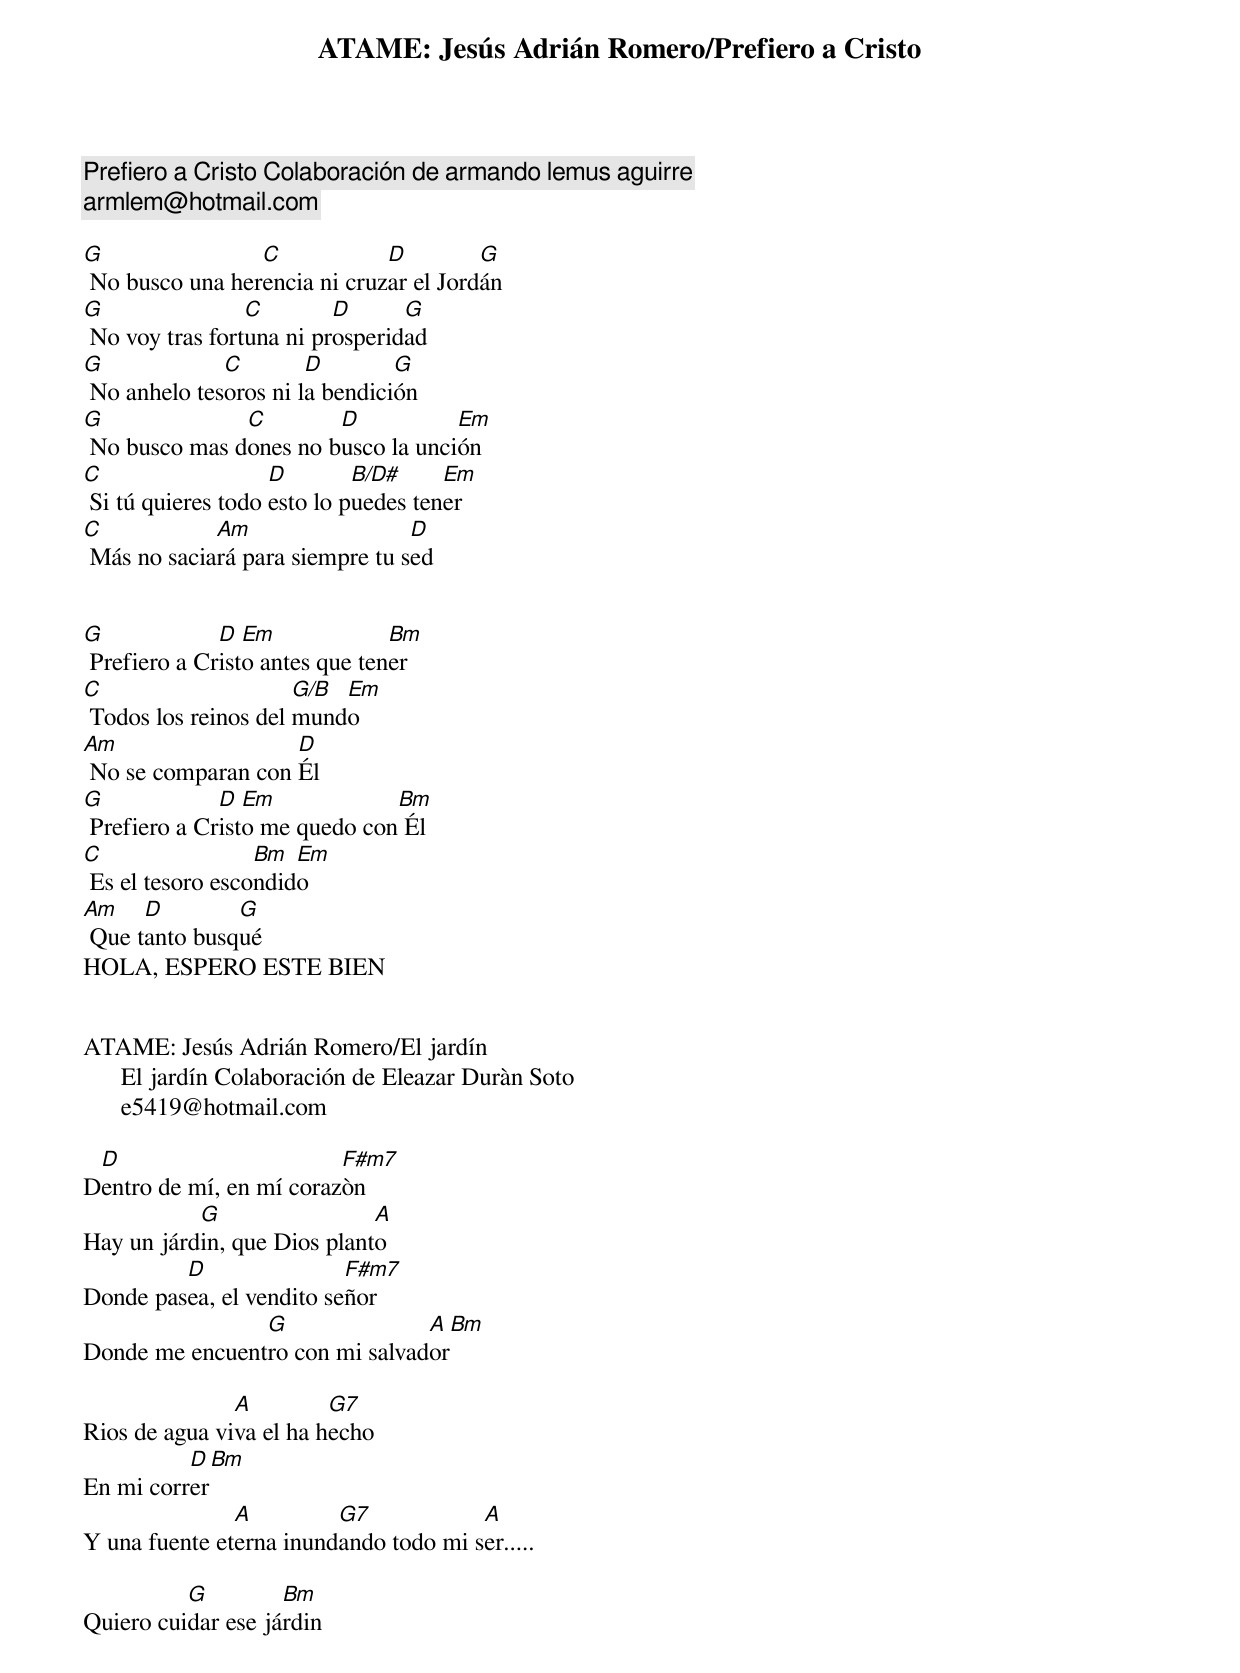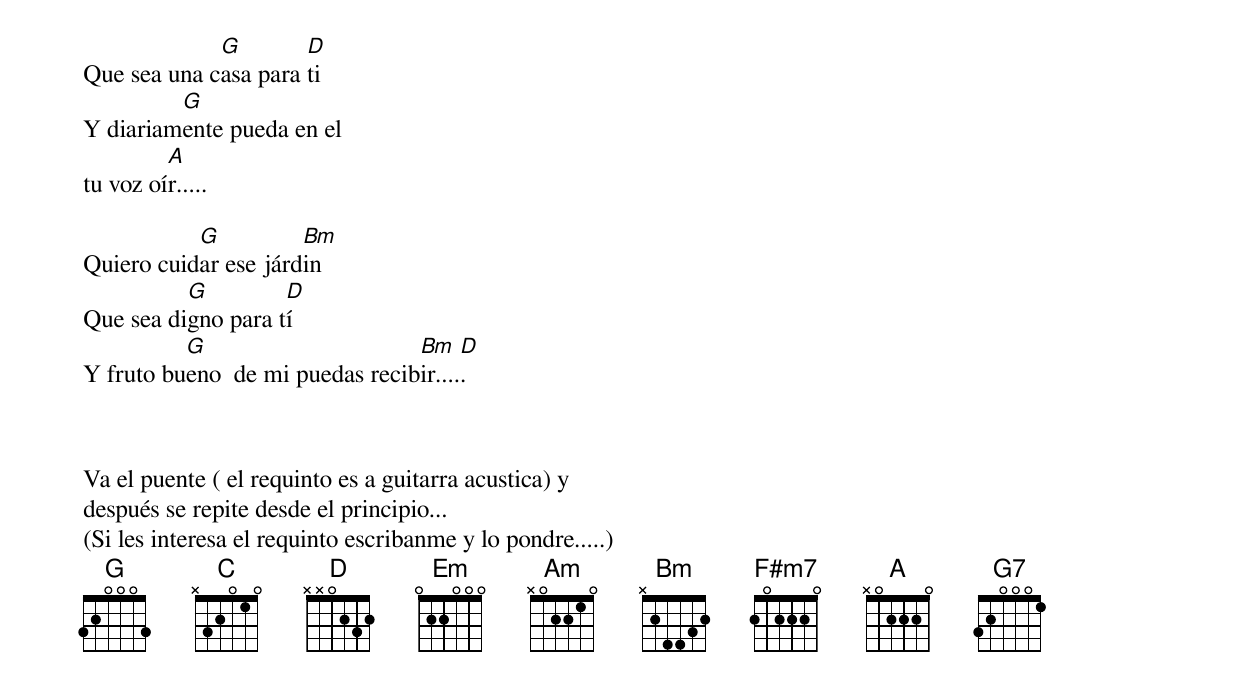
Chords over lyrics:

ATAME: Jesús Adrián Romero/Prefiero a Cristo

          Prefiero a Cristo Colaboración de armando lemus aguirre
      armlem@hotmail.com

G                C            D         G
 No busco una herencia ni cruzar el Jordán
G                C        D      G
 No voy tras fortuna ni prosperidad
G             C        D        G
 No anhelo tesoros ni la bendición
G              C        D           Em
 No busco mas dones no busco la unción
C                   D        B/D#     Em
 Si tú quieres todo esto lo puedes tener
C            Am                  D
 Más no saciará para siempre tu sed


G             D  Em             Bm
 Prefiero a Cristo antes que tener
C                     G/B Em
 Todos los reinos del mundo
Am                  D
 No se comparan con Él
G             D  Em            Bm
 Prefiero a Cristo me quedo con Él
C                 Bm  Em
 Es el tesoro escondido
Am    D        G
 Que tanto busqué
HOLA, ESPERO ESTE BIEN


ATAME: Jesús Adrián Romero/El jardín
      El jardín Colaboración de Eleazar Duràn Soto
      e5419@hotmail.com

 D                       F#m7
Dentro de mí, en mí corazòn
           G                 A
Hay un járdin, que Dios planto
         D                F#m7
Donde pasea, el vendito señor
                G               A   Bm
Donde me encuentro con mi salvador

               A         G7
Rios de agua viva el ha hecho
          D    Bm
En mi correr
               A         G7            A
Y una fuente eterna inundando todo mi ser.....

          G         Bm
Quiero cuidar ese járdin
             G        D
Que sea una casa para ti
         G
Y diariamente pueda en el
         A
tu voz oír.....

           G          Bm
Quiero cuidar ese járdin
          G         D
Que sea digno para tí
          G                      Bm    D
Y fruto bueno  de mi puedas recibir.....



Va el puente ( el requinto es a guitarra acustica) y
después se repite desde el principio...
(Si les interesa el requinto escribanme y lo pondre.....)
